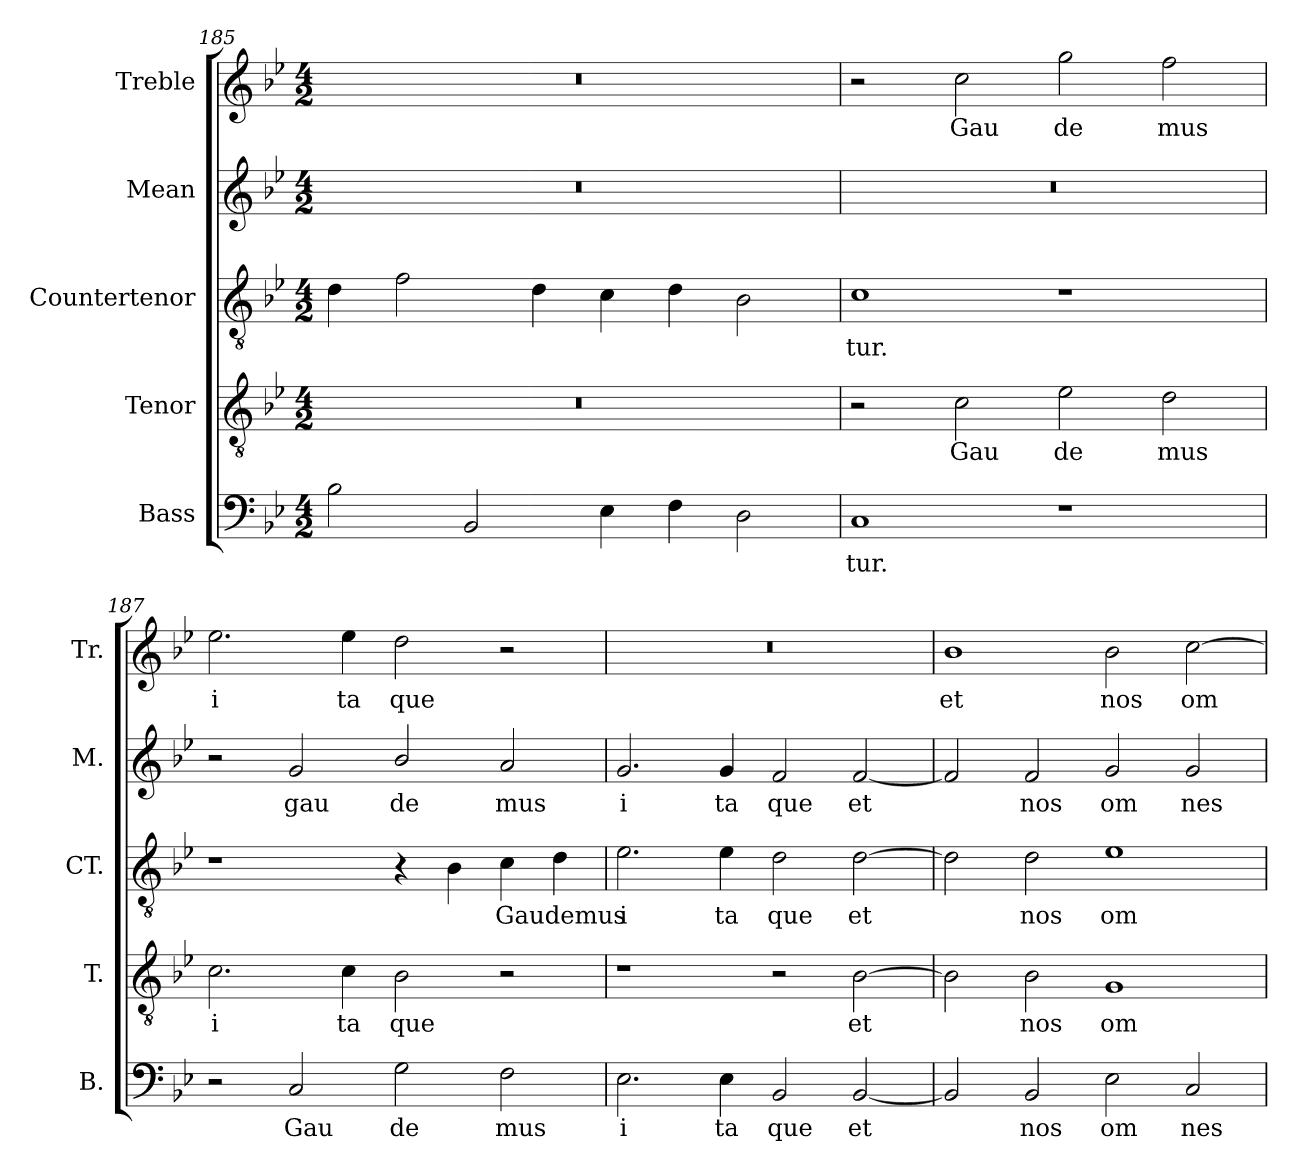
**kern	**text	**kern	**text	**kern	**text	**kern	**text	**kern	**text
*part5	*part5	*part4	*part4	*part3	*part3	*part2	*part2	*part1	*part1
*staff5	*staff5	*staff4	*staff4	*staff3	*staff3	*staff2	*staff2	*staff1	*staff1
*I"Bass	*	*I"Tenor	*	*I"Countertenor	*	*I"Mean	*	*I"Treble	*
*I'B.	*	*I'T.	*	*I'CT.	*	*I'M.	*	*I'Tr.	*
*clefF4	*	*clefGv2	*	*clefGv2	*	*clefG2	*	*clefG2	*
*	*	*ITrd7c12	*	*ITrd7c12	*	*	*	*	*
*k[b-e-]	*	*k[b-e-]	*	*k[b-e-]	*	*k[b-e-]	*	*k[b-e-]	*
*g:	*	*g:	*	*g:	*	*g:	*	*g:	*
*M4/2	*	*M4/2	*	*M4/2	*	*M4/2	*	*M4/2	*
=185	=185	=185	=185	=185	=185	=185	=185	=185	=185
!	!	!LO:N:vis=1	!	!	!	!LO:N:vis=1	!	!LO:N:vis=1	!
2B-i\	.	0r	.	4Di\	.	0r	.	0r	.
.	.	.	.	2Fi\	.	.	.	.	.
2BB-i/	.	.	.	.	.	.	.	.	.
.	.	.	.	4Di\	.	.	.	.	.
4E-i\	.	.	.	4Ci\	.	.	.	.	.
4Fi\	.	.	.	4Di\	.	.	.	.	.
2Di\	.	.	.	2BB-i\	.	.	.	.	.
=186	=186	=186	=186	=186	=186	=186	=186	=186	=186
!	!LO:LY:b:color=#000000	!	!	!	!	!	!	!	!
!	!	!	!	!	!LO:LY:b:color=#000000	!LO:N:vis=1	!	!	!
1Ci	tur.	2r	.	1Ci	tur.	0r	.	2r	.
!	!	!	!LO:LY:b:color=#000000	!	!	!	!	!	!
!	!	!	!	!	!	!	!	!	!LO:LY:b:color=#000000
.	.	2Ci\	Gau	.	.	.	.	2cci\	Gau
!	!	!	!LO:LY:b:color=#000000	!	!	!	!	!	!
!	!	!	!	!	!	!	!	!	!LO:LY:b:color=#000000
1r	.	2E-i\	de	1r	.	.	.	2ggi\	de
!	!	!	!LO:LY:b:color=#000000	!	!	!	!	!	!
!	!	!	!	!	!	!	!	!	!LO:LY:b:color=#000000
.	.	2Di\	mus	.	.	.	.	2ffi\	mus
=187	=187	=187	=187	=187	=187	=187	=187	=187	=187
!	!	!	!LO:LY:b:color=#000000	!	!	!	!	!	!
!	!	!	!	!	!	!	!	!	!LO:LY:b:color=#000000
2r	.	2.Ci\	i	1r	.	2r	.	2.ee-i\	i
!	!LO:LY:b:color=#000000	!	!	!	!	!	!	!	!
!	!	!	!	!	!	!	!LO:LY:b:color=#000000	!	!
2Ci/	Gau	.	.	.	.	2gi/	gau	.	.
!	!	!	!LO:LY:b:color=#000000	!	!	!	!	!	!
!	!	!	!	!	!	!	!	!	!LO:LY:b:color=#000000
.	.	4Ci\	ta	.	.	.	.	4ee-i\	ta
!	!LO:LY:b:color=#000000	!	!	!	!	!	!	!	!
!	!	!	!LO:LY:b:color=#000000	!	!	!	!	!	!
!	!	!	!	!	!	!	!LO:LY:b:color=#000000	!	!
!	!	!	!	!	!	!	!	!	!LO:LY:b:color=#000000
2Gi\	de	2BB-i\	que	4r	.	2b-i/	de	2ddi\	que
.	.	.	.	4BB-i\	.	.	.	.	.
!	!LO:LY:b:color=#000000	!	!	!	!	!	!	!	!
!	!	!	!	!	!LO:LY:b:color=#000000	!	!	!	!
!	!	!	!	!	!	!	!LO:LY:b:color=#000000	!	!
2Fi\	mus	2r	.	4Ci\	Gaudemus	2ai/	mus	2r	.
.	.	.	.	4Di\	.	.	.	.	.
=188	=188	=188	=188	=188	=188	=188	=188	=188	=188
!	!LO:LY:b:color=#000000	!	!	!	!	!	!	!	!
!	!	!	!	!	!LO:LY:b:color=#000000	!	!	!	!
!	!	!	!	!	!	!	!LO:LY:b:color=#000000	!LO:N:vis=1	!
2.E-i\	i	1r	.	2.E-i\	i	2.gi/	i	0r	.
!	!LO:LY:b:color=#000000	!	!	!	!	!	!	!	!
!	!	!	!	!	!LO:LY:b:color=#000000	!	!	!	!
!	!	!	!	!	!	!	!LO:LY:b:color=#000000	!	!
4E-i\	ta	.	.	4E-i\	ta	4gi/	ta	.	.
!	!LO:LY:b:color=#000000	!	!	!	!	!	!	!	!
!	!	!	!	!	!LO:LY:b:color=#000000	!	!	!	!
!	!	!	!	!	!	!	!LO:LY:b:color=#000000	!	!
2BB-i/	que	2r	.	2Di\	que	2fi/	que	.	.
!	!LO:LY:b:color=#000000	!	!	!	!	!	!	!	!
!	!	!	!LO:LY:b:color=#000000	!	!	!	!	!	!
!	!	!	!	!	!LO:LY:b:color=#000000	!	!	!	!
!	!	!	!	!	!	!	!LO:LY:b:color=#000000	!	!
[<2BB-i/	et	[>2BB-i\	et	[>2Di\	et	[<2fi/	et	.	.
=189	=189	=189	=189	=189	=189	=189	=189	=189	=189
!	!	!	!	!	!	!	!	!	!LO:LY:b:color=#000000
2BB-i/]	.	2BB-i\]	.	2Di\]	.	2fi/]	.	1b-i	et
!	!LO:LY:b:color=#000000	!	!	!	!	!	!	!	!
!	!	!	!LO:LY:b:color=#000000	!	!	!	!	!	!
!	!	!	!	!	!LO:LY:b:color=#000000	!	!	!	!
!	!	!	!	!	!	!	!LO:LY:b:color=#000000	!	!
2BB-i/	nos	2BB-i\	nos	2Di\	nos	2fi/	nos	.	.
!	!LO:LY:b:color=#000000	!	!	!	!	!	!	!	!
!	!	!	!LO:LY:b:color=#000000	!	!	!	!	!	!
!	!	!	!	!	!LO:LY:b:color=#000000	!	!	!	!
!	!	!	!	!	!	!	!LO:LY:b:color=#000000	!	!
!	!	!	!	!	!	!	!	!	!LO:LY:b:color=#000000
2E-i\	om	1GGi	om	1E-i	om	2gi/	om	2b-i\	nos
!	!LO:LY:b:color=#000000	!	!	!	!	!	!	!	!
!	!	!	!	!	!	!	!LO:LY:b:color=#000000	!	!
!	!	!	!	!	!	!	!	!	!LO:LY:b:color=#000000
2Ci/	nes	.	.	.	.	2gi/	nes	[>2cci\	om
=	=	=	=	=	=	=	=	=	=
*-	*-	*-	*-	*-	*-	*-	*-	*-	*-
